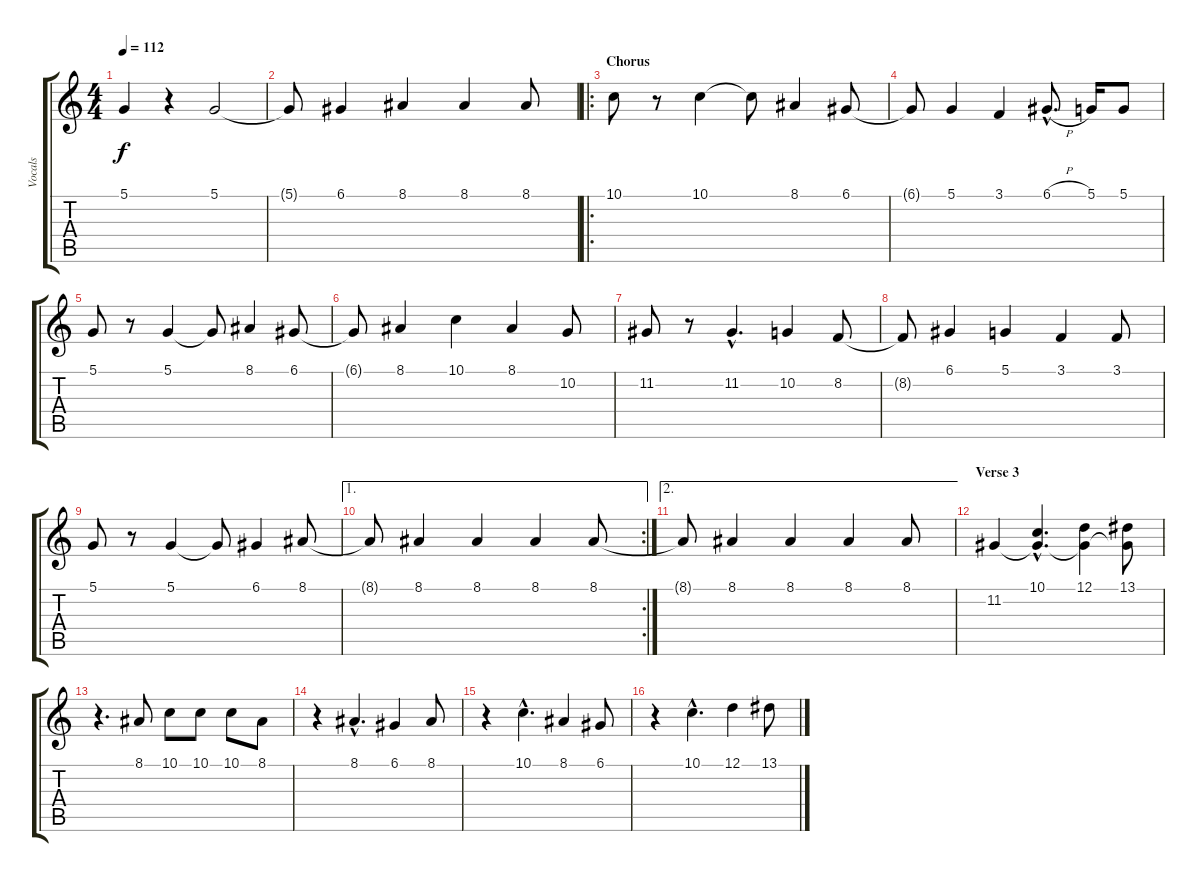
\track ("Vocals" "Vocals") {instrument lead6voice}
\staff {score tabs}
\tuning (D4 A3 F3 C3 G2 D2) {hide}
\ts (4 4)
\tempo 112
\clef g2
\ks c
5.1.4{dy f} r.4 5.1.2 |
5.1{t}.8 6.1.4 8.1.4 8.1.4 8.1.8 |
\ro
\section ("" "Chorus")
10.1.8 r.8 10.1.4 10.1{t}.8 8.1.4 6.1.8 |
6.1{t}.8 5.1.4 3.1.4 6.1{h hac}.8{d} 5.1.16 5.1.8 |
5.1.8 r.8 5.1.4 5.1{t}.8 8.1.4 6.1.8 |
6.1{t}.8 8.1.4 10.1.4 8.1.4 10.2.8 |
11.2.8 r.8 11.2{hac}.4{d} 10.2.4 8.2.8 |
8.2{t}.8 6.1.4 5.1.4 3.1.4 3.1.8 |
5.1.8 r.8 5.1.4 5.1{t}.8 6.1.4 8.1.8 |
\ae 1
\rc 2
8.1{t}.8 8.1.4 8.1.4 8.1.4 8.1.8 |
\ae 2
8.1{t}.8 8.1.4 8.1.4 8.1.4 8.1.8 |
\section ("" "Verse 3")
11.2.4 (10.1{hac} 11.2{hac t}).4{d} (12.1 11.2{t}).4 (13.1 11.2{t}).8 |
r.4{d} 8.1.8 10.1.8 10.1.8 10.1.8 8.1.8 |
r.4 8.1{hac}.4{d} 6.1.4 8.1.8 |
r.4 10.1{hac}.4{d} 8.1.4 6.1.8 |
r.4 10.1{hac}.4{d} 12.1.4 13.1.8
